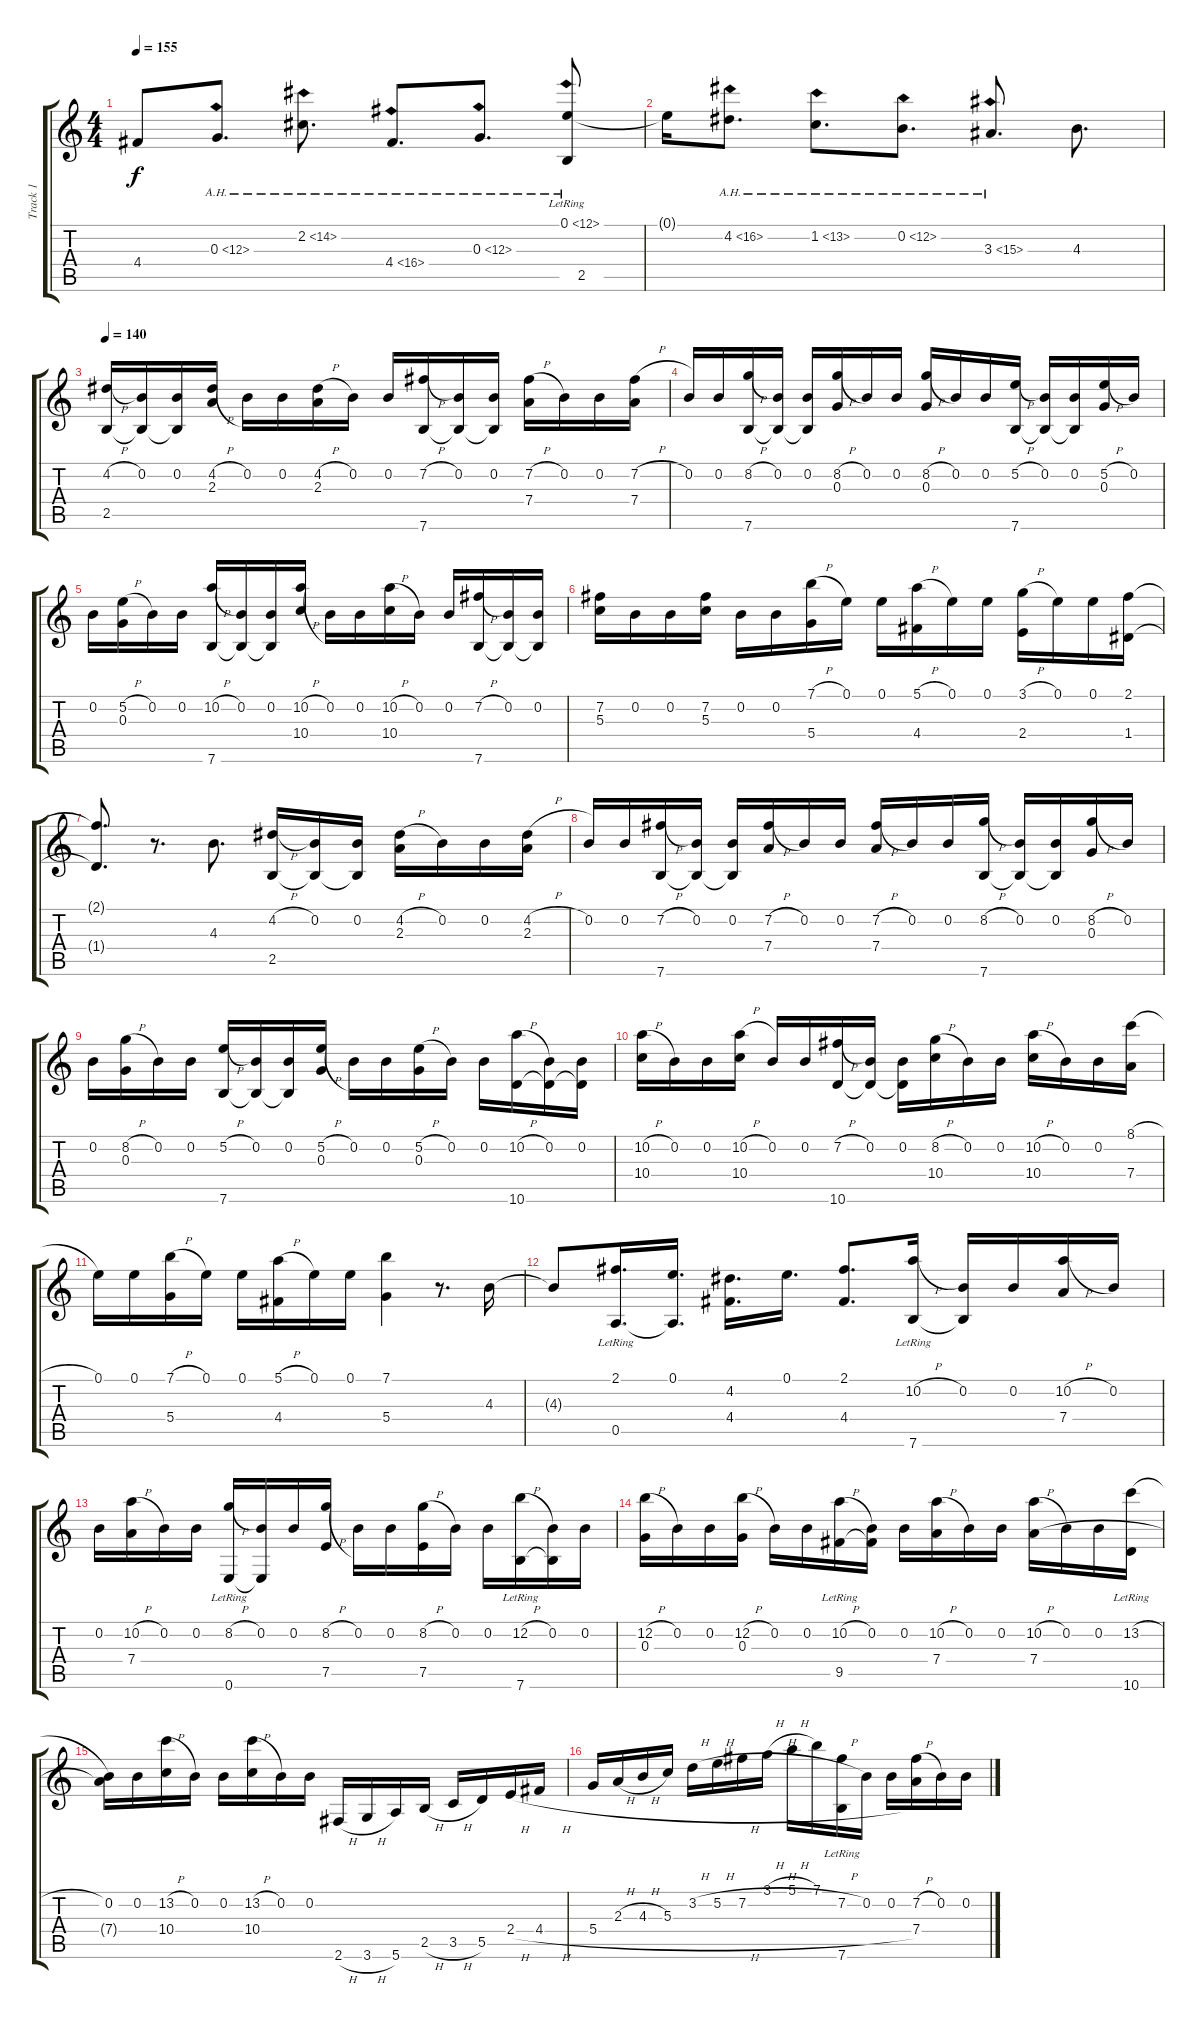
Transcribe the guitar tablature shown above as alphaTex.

\track ("Track 1" "Track 1") {instrument acousticguitarsteel}
\staff {score tabs}
\tuning (E4 B3 G3 D3 A2 E2) {hide}
\ts (4 4)
\tempo 155
\clef g2
\ks c
4.4{t}.8{dy f} 0.3{ah 12}.8{d} 2.2{ah 12}.8{d} 4.4{ah 12}.8{d} 0.3{ah 12}.8{d} (0.1{ah 12} 2.5{lr}).8 |
0.1{t}.16 4.2{ah 12}.8{d} 1.2{ah 12}.8{d} 0.2{ah 12}.8{d} 3.3{ah 12}.8{d} 4.3.8{d} |
\tempo 140
(4.2{h} 2.5).16 (0.2 2.5{t}).16 (0.2 2.5{t}).16 (4.2{h} 2.3).16 0.2.16 0.2.16 (4.2{h} 2.3).16 0.2.16 0.2.16 (7.2{h} 7.6).16 (0.2 7.6{t}).16 (0.2 7.6{t}).16 (7.2{h} 7.4).16 0.2.16 0.2.16 (7.2{h} 7.4).16 |
0.2.16 0.2.16 (8.2{h} 7.6).16 (0.2 7.6{t}).16 (0.2 7.6{t}).16 (8.2{h} 0.3).16 0.2.16 0.2.16 (8.2{h} 0.3).16 0.2.16 0.2.16 (5.2{h} 7.6).16 (0.2 7.6{t}).16 (0.2 7.6{t}).16 (5.2{h} 0.3).16 0.2.16 |
0.2.16 (5.2{h} 0.3).16 0.2.16 0.2.16 (10.2{h} 7.6).16 (0.2 7.6{t}).16 (0.2 7.6{t}).16 (10.2{h} 10.4).16 0.2.16 0.2.16 (10.2{h} 10.4).16 0.2.16 0.2.16 (7.2{h} 7.6).16 (0.2 7.6{t}).16 (0.2 7.6{t}).16 |
(7.2 5.3).16 0.2.16 0.2.16 (7.2 5.3).16 0.2.16 0.2.16 (7.1{h} 5.4).16 0.1.16 0.1.16 (5.1{h} 4.4).16 0.1.16 0.1.16 (3.1{h} 2.4).16 0.1.16 0.1.16 (2.1 1.4).16 |
(2.1{t} 1.4{t}).8{d} r.8{d} 4.3.8{d} (4.2{h} 2.5).16 (0.2 2.5{t}).16 (0.2 2.5{t}).16 (4.2{h} 2.3).16 0.2.16 0.2.16 (4.2{h} 2.3).16 |
0.2.16 0.2.16 (7.2{h} 7.6).16 (0.2 7.6{t}).16 (0.2 7.6{t}).16 (7.2{h} 7.4).16 0.2.16 0.2.16 (7.2{h} 7.4).16 0.2.16 0.2.16 (8.2{h} 7.6).16 (0.2 7.6{t}).16 (0.2 7.6{t}).16 (8.2{h} 0.3).16 0.2.16 |
0.2.16 (8.2{h} 0.3).16 0.2.16 0.2.16 (5.2{h} 7.6).16 (0.2 7.6{t}).16 (0.2 7.6{t}).16 (5.2{h} 0.3).16 0.2.16 0.2.16 (5.2{h} 0.3).16 0.2.16 0.2.16 (10.2{h} 10.6).16 (0.2 10.6{t}).16 (0.2 10.6{t}).16 |
(10.2{h} 10.4).16 0.2.16 0.2.16 (10.2{h} 10.4).16 0.2.16 0.2.16 (7.2{h} 10.6).16 (0.2 10.6{t}).16 (0.2 10.6{t}).16 (8.2{h} 10.4).16 0.2.16 0.2.16 (10.2{h} 10.4).16 0.2.16 0.2.16 (8.1{h} 7.4).16 |
0.1.16 0.1.16 (7.1{h} 5.4).16 0.1.16 0.1.16 (5.1{h} 4.4).16 0.1.16 0.1.16 (7.1 5.4).4 r.8{d} 4.3.16 |
4.3{t}.8 (2.1 0.5{lr}).16{d} (0.1 0.5{t}).16{d} (4.2 4.4).16{d} 0.1.16{d} (2.1 4.4).8{d} (10.2{h} 7.6{lr}).16 (0.2 7.6{t}).16 0.2.16 (10.2{h} 7.4).16 0.2.16 |
0.2.16 (10.2{h} 7.4).16 0.2.16 0.2.16 (8.2{h} 0.6{lr}).16 (0.2 0.6{t}).16 0.2.16 (8.2{h} 7.5).16 0.2.16 0.2.16 (8.2{h} 7.5).16 0.2.16 0.2.16 (12.2{h} 7.6{lr}).16 (0.2 7.6{t}).16 0.2.16 |
(12.2{h} 0.3).16 0.2.16 0.2.16 (12.2{h} 0.3).16 0.2.16 0.2.16 (10.2{h} 9.5{lr}).16 (0.2 9.5{t}).16 0.2.16 (10.2{h} 7.4).16 0.2.16 0.2.16 (10.2{h} 7.4).16 0.2.16 0.2.16 (13.2{h} 10.6{lr}).16 |
(0.2 7.4{t}).16 0.2.16 (13.2{h} 10.4).16 0.2.16 0.2.16 (13.2{h} 10.4).16 0.2.16 0.2.16 2.6{h}.16 3.6{h}.16 5.6.16 2.5{h}.16 3.5{h}.16 5.5.16 2.4{h}.16 4.4{h}.16 |
5.4{h}.16 2.3{h}.16 4.3{h}.16 5.3.16 3.2{h}.16 5.2{h}.16 7.2{h}.16 3.1{h}.16 5.1{h}.16 7.1.16 (7.2{h} 7.6{lr}).16 0.2.16 0.2.16 (7.2{h} 7.4).16 0.2.16 0.2.16
